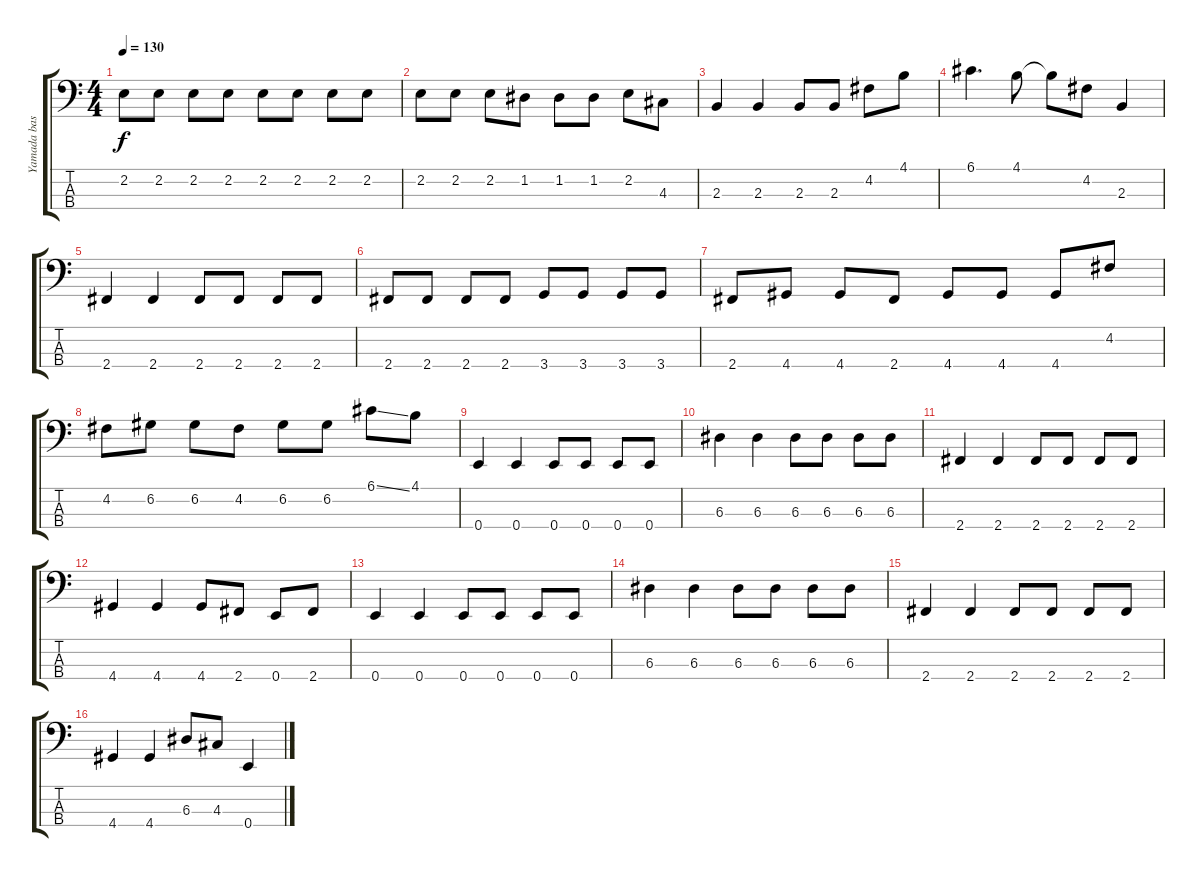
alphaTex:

\track ("Yamada bass" "Yamada bas") {instrument electricbasspick}
\staff {score tabs}
\tuning (G2 D2 A1 E1) {hide}
\ts (4 4)
\tempo 130
\clef f4
\ks c
2.2.8{dy f} 2.2.8 2.2.8 2.2.8 2.2.8 2.2.8 2.2.8 2.2.8 |
2.2.8 2.2.8 2.2.8 1.2.8 1.2.8 1.2.8 2.2.8 4.3.8 |
2.3.4 2.3.4 2.3.8 2.3.8 4.2.8 4.1.8 |
6.1.4{d} 4.1.8 4.1{t}.8 4.2.8 2.3.4 |
2.4.4 2.4.4 2.4.8 2.4.8 2.4.8 2.4.8 |
2.4.8 2.4.8 2.4.8 2.4.8 3.4.8 3.4.8 3.4.8 3.4.8 |
2.4.8 4.4.8 4.4.8 2.4.8 4.4.8 4.4.8 4.4.8 4.2.8 |
4.2.8 6.2.8 6.2.8 4.2.8 6.2.8 6.2.8 6.1{ss}.8 4.1.8 |
0.4.4 0.4.4 0.4.8 0.4.8 0.4.8 0.4.8 |
6.3.4 6.3.4 6.3.8 6.3.8 6.3.8 6.3.8 |
2.4.4 2.4.4 2.4.8 2.4.8 2.4.8 2.4.8 |
4.4.4 4.4.4 4.4.8 2.4.8 0.4.8 2.4.8 |
0.4.4 0.4.4 0.4.8 0.4.8 0.4.8 0.4.8 |
6.3.4 6.3.4 6.3.8 6.3.8 6.3.8 6.3.8 |
2.4.4 2.4.4 2.4.8 2.4.8 2.4.8 2.4.8 |
4.4.4 4.4.4 6.3.8 4.3.8 0.4.4
